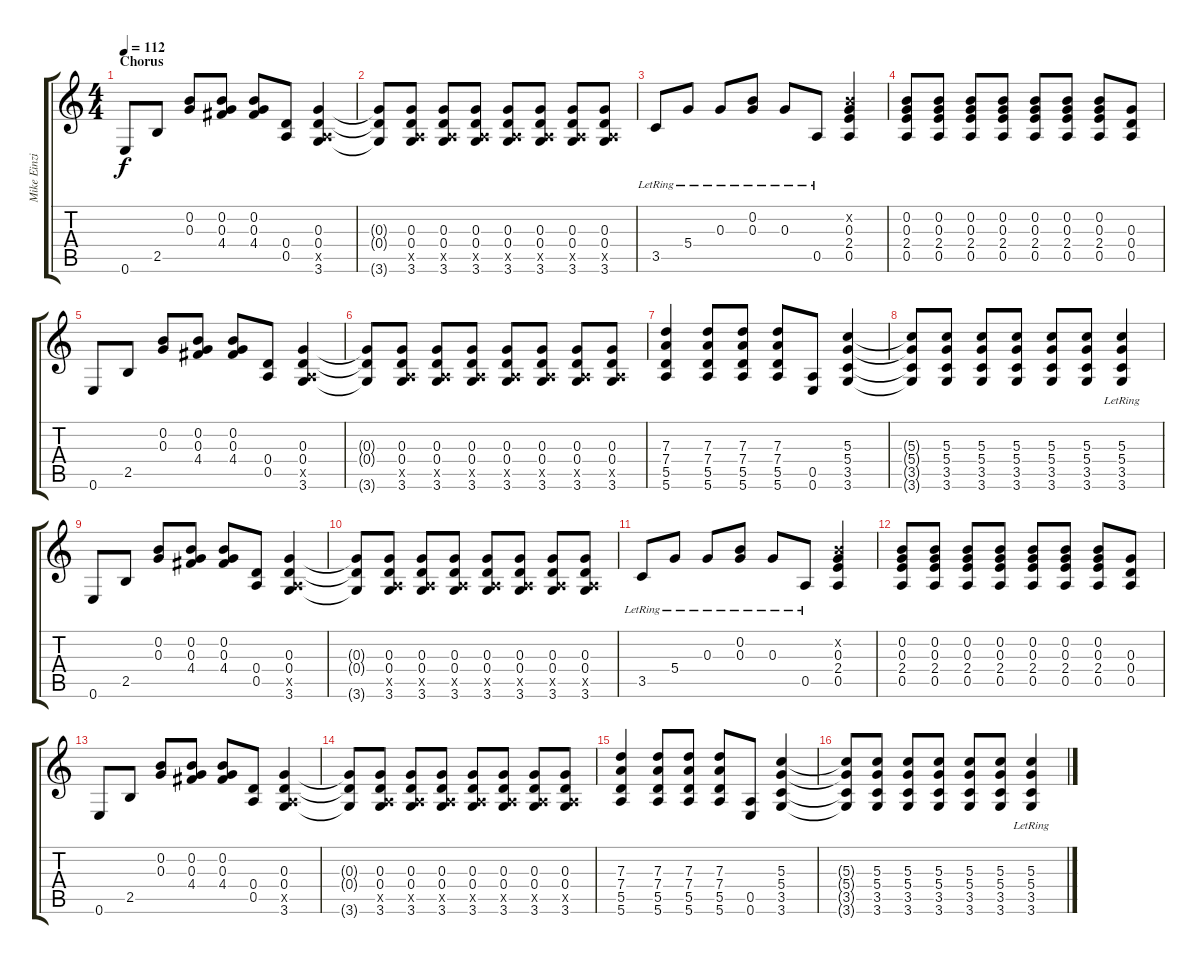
\track ("Mike Einzinger (guitar)" "Mike Einzi") {instrument acousticguitarsteel}
\staff {score tabs}
\tuning (E4 B3 G3 D3 A2 E2) {hide}
\ts (4 4)
\section ("" "Chorus")
\tempo 112
\clef g2
\ks c
0.6.8{dy f} 2.5.8 (0.2 0.3).8 (0.2 0.3 4.4).8 (0.2 0.3 4.4).8 (0.4 0.5).8 (0.3 0.4 0.5{x} 3.6).4 |
(0.3{t} 0.4{t} 3.6{t}).8 (0.3 0.4 0.5{x} 3.6).8 (0.3 0.4 0.5{x} 3.6).8 (0.3 0.4 0.5{x} 3.6).8 (0.3 0.4 0.5{x} 3.6).8 (0.3 0.4 0.5{x} 3.6).8 (0.3 0.4 0.5{x} 3.6).8 (0.3 0.4 0.5{x} 3.6).8 |
3.5{lr}.8 5.4{lr}.8 0.3{lr}.8 (0.2{lr} 0.3{lr}).8 0.3{lr}.8 0.5{lr}.8 (0.2{x} 0.3 2.4 0.5).4 |
(0.2 0.3 2.4 0.5).8 (0.2 0.3 2.4 0.5).8 (0.2 0.3 2.4 0.5).8 (0.2 0.3 2.4 0.5).8 (0.2 0.3 2.4 0.5).8 (0.2 0.3 2.4 0.5).8 (0.2 0.3 2.4 0.5).8 (0.3 0.4 0.5).8 |
0.6.8 2.5.8 (0.2 0.3).8 (0.2 0.3 4.4).8 (0.2 0.3 4.4).8 (0.4 0.5).8 (0.3 0.4 0.5{x} 3.6).4 |
(0.3{t} 0.4{t} 3.6{t}).8 (0.3 0.4 0.5{x} 3.6).8 (0.3 0.4 0.5{x} 3.6).8 (0.3 0.4 0.5{x} 3.6).8 (0.3 0.4 0.5{x} 3.6).8 (0.3 0.4 0.5{x} 3.6).8 (0.3 0.4 0.5{x} 3.6).8 (0.3 0.4 0.5{x} 3.6).8 |
(7.3 7.4 5.5 5.6).4 (7.3 7.4 5.5 5.6).8 (7.3 7.4 5.5 5.6).8 (7.3 7.4 5.5 5.6).8 (0.5 0.6).8 (5.3 5.4 3.5 3.6).4 |
(5.3{t} 5.4{t} 3.5{t} 3.6{t}).8 (5.3 5.4 3.5 3.6).8 (5.3 5.4 3.5 3.6).8 (5.3 5.4 3.5 3.6).8 (5.3 5.4 3.5 3.6).8 (5.3 5.4 3.5 3.6).8 (5.3{lr} 5.4{lr} 3.5{lr} 3.6{lr}).4 |
0.6.8 2.5.8 (0.2 0.3).8 (0.2 0.3 4.4).8 (0.2 0.3 4.4).8 (0.4 0.5).8 (0.3 0.4 0.5{x} 3.6).4 |
(0.3{t} 0.4{t} 3.6{t}).8 (0.3 0.4 0.5{x} 3.6).8 (0.3 0.4 0.5{x} 3.6).8 (0.3 0.4 0.5{x} 3.6).8 (0.3 0.4 0.5{x} 3.6).8 (0.3 0.4 0.5{x} 3.6).8 (0.3 0.4 0.5{x} 3.6).8 (0.3 0.4 0.5{x} 3.6).8 |
3.5{lr}.8 5.4{lr}.8 0.3{lr}.8 (0.2{lr} 0.3{lr}).8 0.3{lr}.8 0.5{lr}.8 (0.2{x} 0.3 2.4 0.5).4 |
(0.2 0.3 2.4 0.5).8 (0.2 0.3 2.4 0.5).8 (0.2 0.3 2.4 0.5).8 (0.2 0.3 2.4 0.5).8 (0.2 0.3 2.4 0.5).8 (0.2 0.3 2.4 0.5).8 (0.2 0.3 2.4 0.5).8 (0.3 0.4 0.5).8 |
0.6.8 2.5.8 (0.2 0.3).8 (0.2 0.3 4.4).8 (0.2 0.3 4.4).8 (0.4 0.5).8 (0.3 0.4 0.5{x} 3.6).4 |
(0.3{t} 0.4{t} 3.6{t}).8 (0.3 0.4 0.5{x} 3.6).8 (0.3 0.4 0.5{x} 3.6).8 (0.3 0.4 0.5{x} 3.6).8 (0.3 0.4 0.5{x} 3.6).8 (0.3 0.4 0.5{x} 3.6).8 (0.3 0.4 0.5{x} 3.6).8 (0.3 0.4 0.5{x} 3.6).8 |
(7.3 7.4 5.5 5.6).4 (7.3 7.4 5.5 5.6).8 (7.3 7.4 5.5 5.6).8 (7.3 7.4 5.5 5.6).8 (0.5 0.6).8 (5.3 5.4 3.5 3.6).4 |
(5.3{t} 5.4{t} 3.5{t} 3.6{t}).8 (5.3 5.4 3.5 3.6).8 (5.3 5.4 3.5 3.6).8 (5.3 5.4 3.5 3.6).8 (5.3 5.4 3.5 3.6).8 (5.3 5.4 3.5 3.6).8 (5.3{lr} 5.4{lr} 3.5{lr} 3.6{lr}).4
